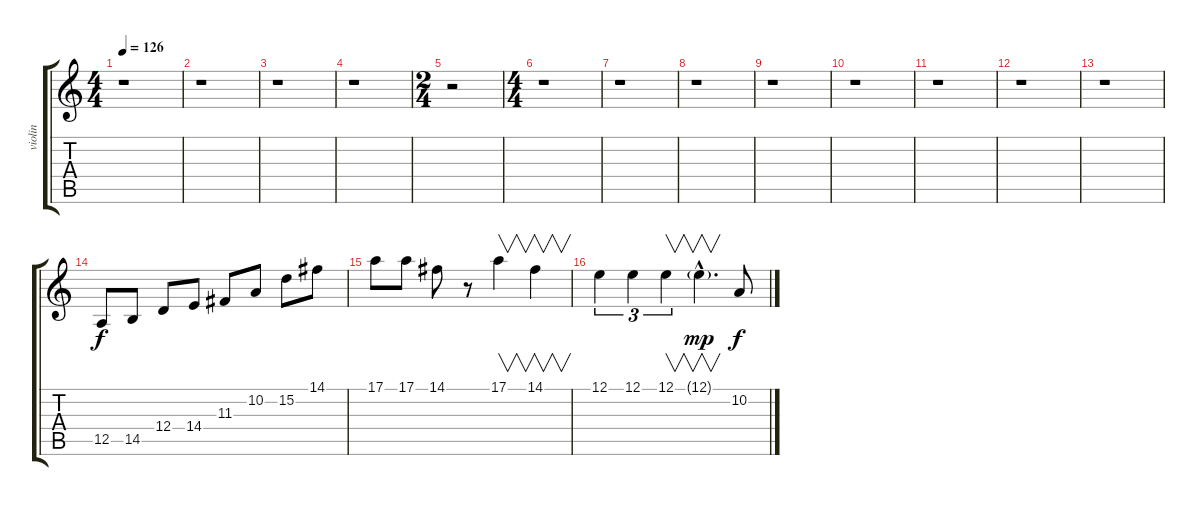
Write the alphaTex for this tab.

\track ("violin" "violin") {instrument violin}
\staff {score tabs}
\tuning (E4 B3 G3 D3 A2 E2) {hide}
\ts (4 4)
\tempo 126
\clef g2
\ks c
r.1{dy f} |
r.1 |
r.1 |
r.1 |
\ts (2 4)
r.2 |
\ts (4 4)
r.1 |
r.1 |
r.1 |
r.1 |
r.1 |
r.1 |
r.1 |
r.1 |
12.5.8 14.5.8 12.4.8 14.4.8 11.3.8 10.2.8 15.2.8 14.1.8 |
17.1.8 17.1.8 14.1.8 r.8 17.1.4{v} 14.1.4{v} |
12.1.4{tu (3 2)} 12.1.4{tu (3 2)} 12.1.4{v tu (3 2)} 12.1{ss g hac}.4{v d dy mp} 10.2.8{dy f}
